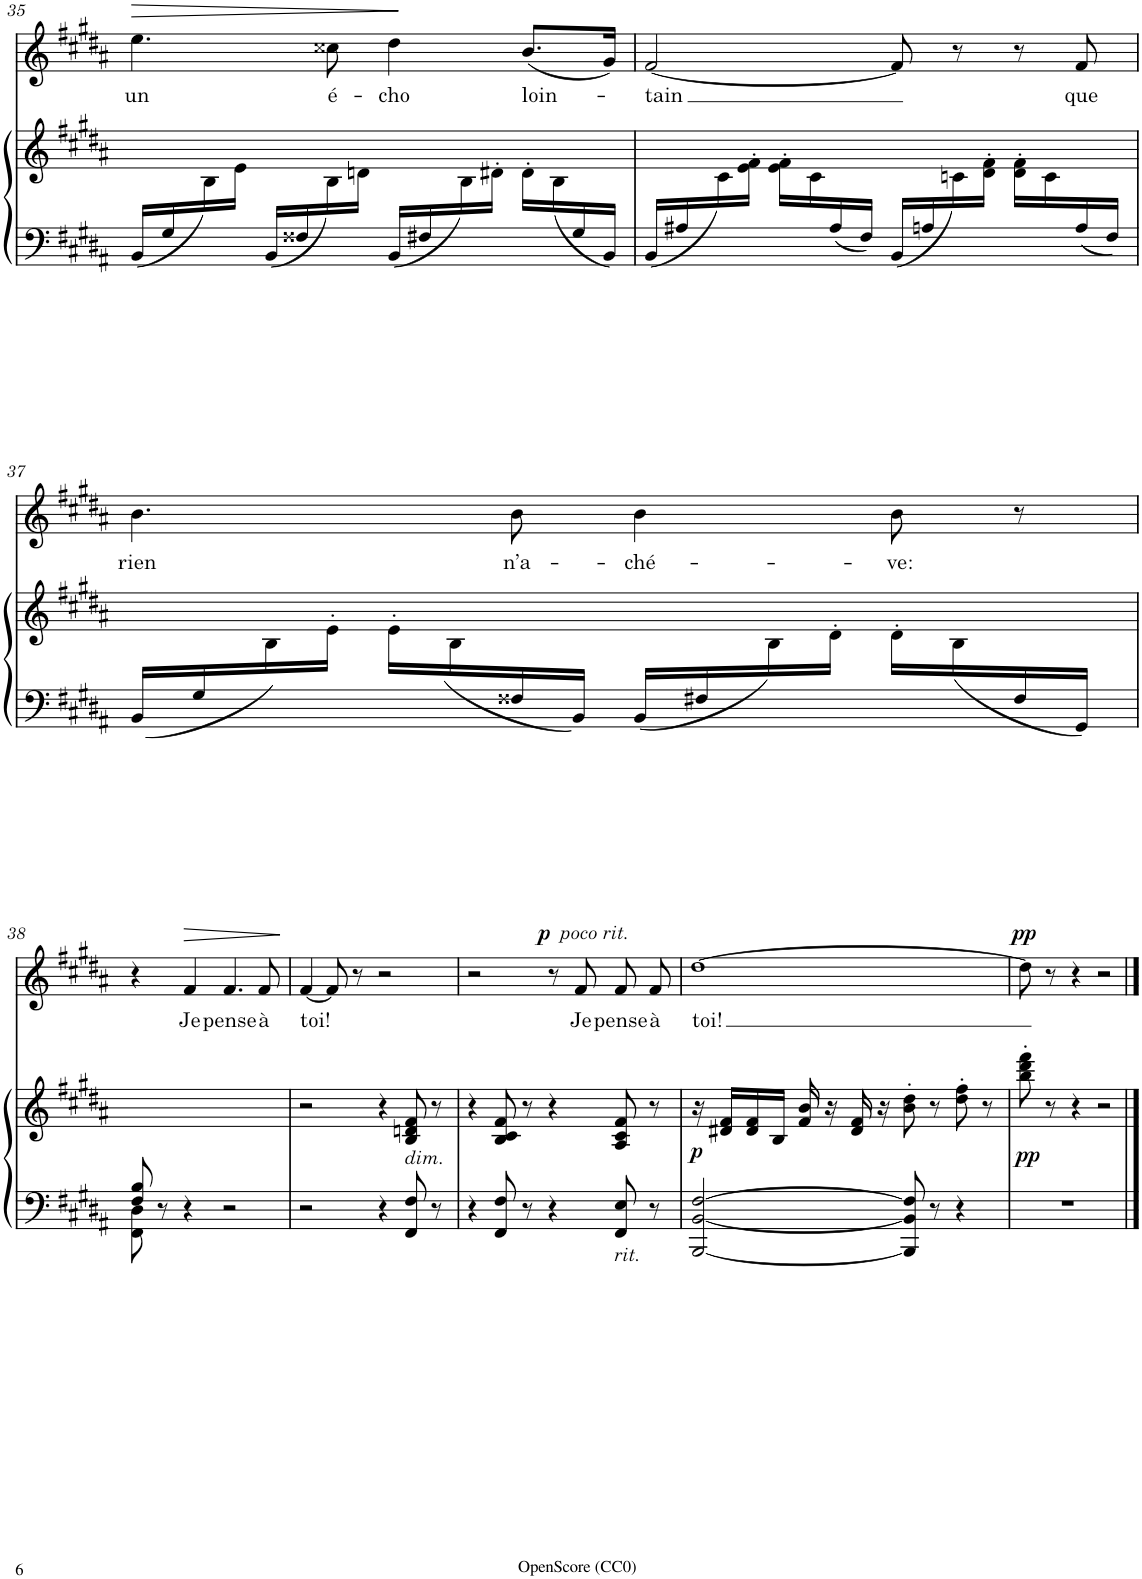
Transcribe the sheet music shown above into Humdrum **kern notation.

**kern	**kern	**dynam	**kern	**text	**dynam
*part2	*part2	*part2	*part1	*part1	*part1
*staff3	*staff2	*staff2/3	*staff1	*staff1	*staff1
*I"Piano	*	*	*I"Chant Voice	*	*
*I'Pno	*	*	*	*	*
!!LO:PB:g=z
*clefF4	*clefG2	*	*clefG2	*	*
*k[f#c#g#d#a#]	*k[f#c#g#d#a#]	*	*k[f#c#g#d#a#]	*	*
*M4/4	*M4/4	*	*M4/4	*	*
*met(c)	*met(c)	*	*met(c)	*	*
=35	=35	=35	=35	=35	=35
*	*^	*	*	*	*
!	!	!	!	!	!LO:LY:b	!LO:HP:b
(<16BB/LL	1ryy	8ryy	.	4.ee\	un	>
16G#/	.	.	.	.	.	.
8ryy	.	16B\)	.	.	.	.
.	.	16e\JJ	.	.	.	.
(<16BB/LL	.	8ryy	.	.	.	.
16F##X/	.	.	.	.	.	.
!	!	!	!	!	!LO:LY:b	!
8ryy	.	16B\)	.	8cc##X\	é-	.
.	.	16dn\JJ	.	.	.	.
!	!	!	!	!	!LO:LY:b	!
(<16BB/LL	.	8ryy	.	4dd#\	-cho	]
16F#X/	.	.	.	.	.	.
4ryy	.	16B\)	.	.	.	.
.	.	16d#X'\JJ	.	.	.	.
!	!	!	!	!	!LO:LY:b	!
.	.	16d#'\LL	.	(8.b/L	loin-	.
.	.	(<16B\	.	.	.	.
16G#/	.	8ryy	.	.	.	.
16BB/JJ)	.	.	.	16g#/Jk)	.	.
=36	=36	=36	=36	=36	=36	=36
!	!	!	!	!	!LO:LY:b	!
(<16BB/LL	1ryy	8ryy	.	[2f#/	-tain	.
16A#X/	.	.	.	.	.	.
4ryy	.	16c#\)	.	.	.	.
.	.	16e\' 16f#\'JJ	.	.	.	.
.	.	16e\' 16f#\'LL	.	.	.	.
.	.	16c#\	.	.	.	.
16A#/	.	4ryy	.	.	.	.
16F#/JJ	.	.	.	.	.	.
(<16BB/LL	.	.	.	8f#/]	.	.
16An/	.	.	.	.	.	.
4ryy	.	16cn\)	.	8r	.	.
.	.	16d#\' 16f#\'JJ	.	.	.	.
.	.	16d#\' 16f#\'LL	.	8r	.	.
.	.	16c\	.	.	.	.
!	!	!	!	!	!LO:LY:b	!
16A/	.	8ryy	.	8f#/	que	.
16F#/JJ	.	.	.	.	.	.
!!LO:LB:g=z
=37	=37	=37	=37	=37	=37	=37
!	!	!	!	!	!LO:LY:b	!
(<16BB/LL	1ryy	8ryy	.	4.b\	rien	.
16G#/	.	.	.	.	.	.
4ryy	.	16B\)	.	.	.	.
.	.	16e'\JJ	.	.	.	.
.	.	16e'\LL	.	.	.	.
.	.	(<16B\	.	.	.	.
!	!	!	!	!	!LO:LY:b	!
16F##X/	.	4ryy	.	8b\	n’a-	.
16BB/JJ)	.	.	.	.	.	.
!	!	!	!	!	!LO:LY:b	!
(<16BB/LL	.	.	.	4b\	-ché-	.
16F#X/	.	.	.	.	.	.
4ryy	.	16B\)	.	.	.	.
.	.	16d#'\JJ	.	.	.	.
!	!	!	!	!	!LO:LY:b	!
.	.	16d#'\LL	.	8b\	-ve:	.
.	.	(<16B\	.	.	.	.
16F#/	.	8ryy	.	8r	.	.
16GG#/JJ)	.	.	.	.	.	.
*	*v	*v	*	*	*	*
!!LO:LB:g=z
=38	=38	=38	=38	=38	=38
*^	*	*	*	*	*
8F#/ 8B/	8FF#\ 8D#\	8ryy	.	4r	.	.
2..ryy	8r	8ryy	.	.	.	.
!	!	!	!	!	!LO:LY:b	!LO:HP:b
.	4r	4ryy	.	4f#/	Je	>
!	!	!	!	!	!LO:LY:b	!
.	2r	2ryy	.	4.f#/	pense	.
!	!	!	!	!	!LO:LY:b	!
.	.	.	.	8f#/	à	.
*v	*v	*	*	*	*	*
.	.	.	.	.	]
=39	=39	=39	=39	=39	=39
!	!	!	!	!LO:LY:b	!
2r	2r	.	[4f#/	toi!	.
.	.	.	8f#/]	.	.
.	.	.	8r	.	.
4r	4r	.	2r	.	.
!	!LO:TX:b:i:t=dim.	!	!	!	!
8FF#/ 8F#/	8B/ 8dn/ 8f#/	.	.	.	.
8r	8r	.	.	.	.
=40	=40	=40	=40	=40	=40
4r	4r	.	2r	.	.
8FF#/ 8F#/	8B/ 8c#/ 8f#/	.	.	.	.
8r	8r	.	.	.	.
4r	4r	.	8r	.	.
!	!	!	!	!LO:LY:b	!LO:DY:a
!	!	!	!	!	!LO:DY:n=1:a
.	.	.	8f#/	Je	p other-dynamics
!LO:TX:b:i:t=rit.	!	!	!	!	!
!	!	!	!	!LO:LY:b	!
8FF#/ 8E/	8A#/ 8c#/ 8f#/	.	8f#/	pense	.
!	!	!	!	!LO:LY:b	!
8r	8r	.	8f#/	à	.
=41	=41	=41	=41	=41	=41
!	!	!LO:DY:b	!	!LO:LY:b	!
[2BBB/ [2BB/ [2F#/	16r	p	[1dd#	toi!	.
.	16d#X/ 16f#/LL	.	.	.	.
.	16d#/ 16f#/	.	.	.	.
.	16B/JJ	.	.	.	.
.	16f#/ 16b/	.	.	.	.
.	16r	.	.	.	.
.	16d#/ 16f#/	.	.	.	.
.	16r	.	.	.	.
8BBB/] 8BB/] 8F#/]	8b\' 8dd#\'	.	.	.	.
8r	8r	.	.	.	.
4r	8dd#\' 8ff#\'	.	.	.	.
.	8r	.	.	.	.
=42	=42	=42	=42	=42	=42
!	!	!LO:DY:b	!	!	!LO:DY:a
1r	8bb\' 8ddd#\' 8fff#\'	pp	8dd#\]	.	pp
.	8r	.	8r	.	.
.	4r	.	4r	.	.
.	2r	.	2r	.	.
==	==	==	==	==	==
*-	*-	*-	*-	*-	*-
